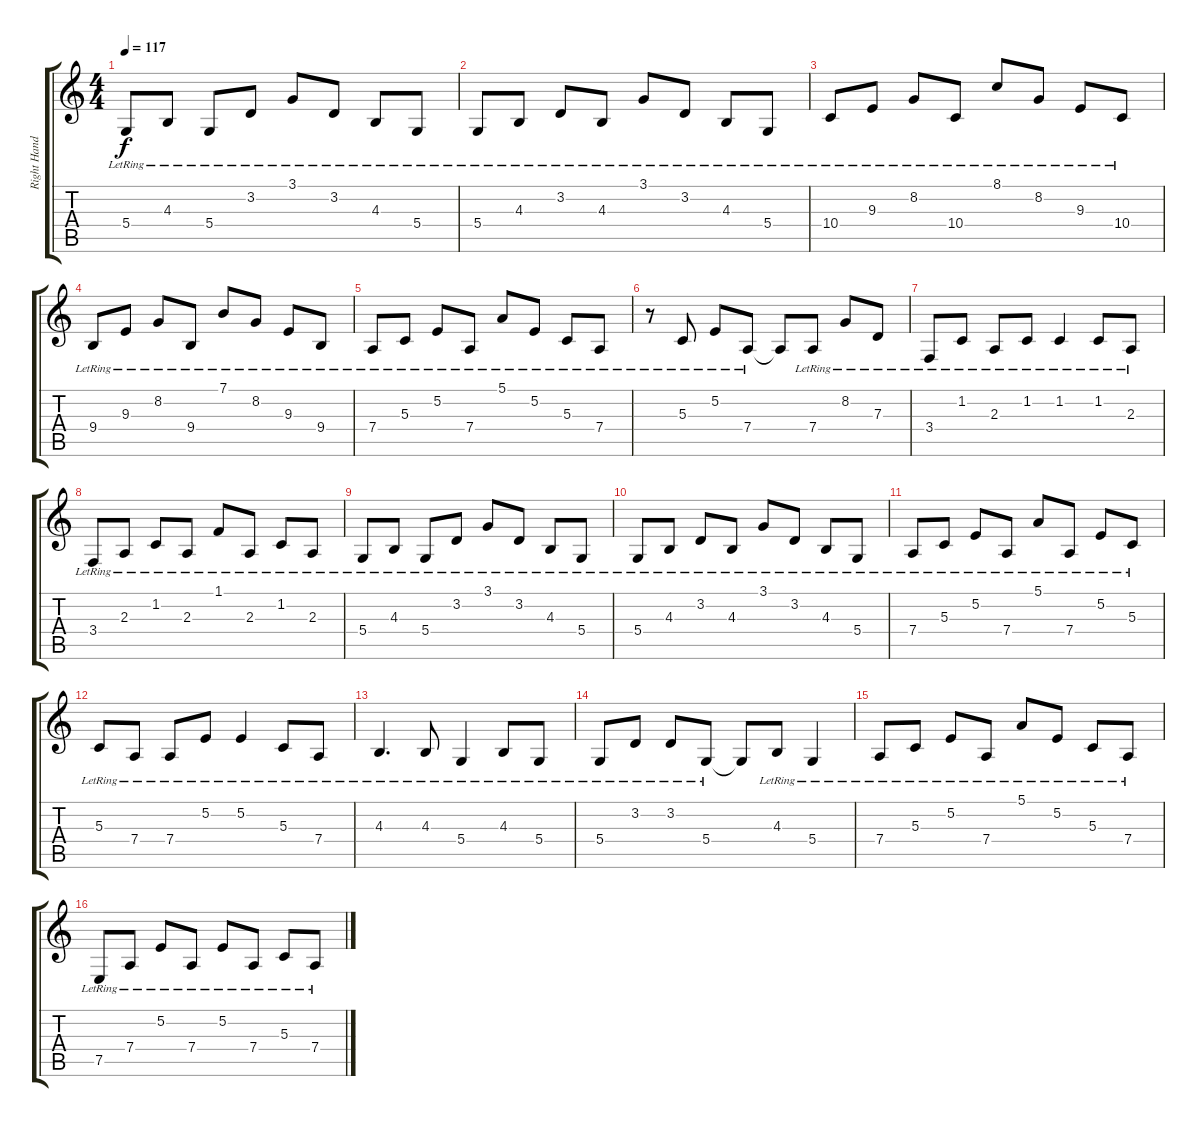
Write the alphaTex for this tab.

\track ("Right Hand" "Right Hand") {instrument brightacousticpiano}
\staff {score tabs}
\tuning (E4 B3 G3 D3 A2 E2) {hide}
\ts (4 4)
\tempo 117
\clef g2
\ks c
5.4{lr}.8{dy f} 4.3{lr}.8 5.4{lr}.8 3.2{lr}.8 3.1{lr}.8 3.2{lr}.8 4.3{lr}.8 5.4{lr}.8 |
5.4{lr}.8 4.3{lr}.8 3.2{lr}.8 4.3{lr}.8 3.1{lr}.8 3.2{lr}.8 4.3{lr}.8 5.4{lr}.8 |
10.4{lr}.8 9.3{lr}.8 8.2{lr}.8 10.4{lr}.8 8.1{lr}.8 8.2{lr}.8 9.3{lr}.8 10.4{lr}.8 |
9.4{lr}.8 9.3{lr}.8 8.2{lr}.8 9.4{lr}.8 7.1{lr}.8 8.2{lr}.8 9.3{lr}.8 9.4{lr}.8 |
7.4{lr}.8 5.3{lr}.8 5.2{lr}.8 7.4{lr}.8 5.1{lr}.8 5.2{lr}.8 5.3{lr}.8 7.4{lr}.8 |
r.8 5.3{lr}.8 5.2{lr}.8 7.4{lr}.8 7.4{t}.8 7.4{lr}.8 8.2{lr}.8 7.3{lr}.8 |
3.4{lr}.8 1.2{lr}.8 2.3{lr}.8 1.2{lr}.8 1.2{lr}.4 1.2{lr}.8 2.3{lr}.8 |
3.4{lr}.8 2.3{lr}.8 1.2{lr}.8 2.3{lr}.8 1.1{lr}.8 2.3{lr}.8 1.2{lr}.8 2.3{lr}.8 |
5.4{lr}.8 4.3{lr}.8 5.4{lr}.8 3.2{lr}.8 3.1{lr}.8 3.2{lr}.8 4.3{lr}.8 5.4{lr}.8 |
5.4{lr}.8 4.3{lr}.8 3.2{lr}.8 4.3{lr}.8 3.1{lr}.8 3.2{lr}.8 4.3{lr}.8 5.4{lr}.8 |
7.4{lr}.8 5.3{lr}.8 5.2{lr}.8 7.4{lr}.8 5.1{lr}.8 7.4{lr}.8 5.2{lr}.8 5.3{lr}.8 |
5.3{lr}.8 7.4{lr}.8 7.4{lr}.8 5.2{lr}.8 5.2{lr}.4 5.3{lr}.8 7.4{lr}.8 |
4.3{lr}.4{d} 4.3{lr}.8 5.4{lr}.4 4.3{lr}.8 5.4{lr}.8 |
5.4{lr}.8 3.2{lr}.8 3.2{lr}.8 5.4{lr}.8 5.4{t}.8 4.3{lr}.8 5.4{lr}.4 |
7.4{lr}.8 5.3{lr}.8 5.2{lr}.8 7.4{lr}.8 5.1{lr}.8 5.2{lr}.8 5.3{lr}.8 7.4{lr}.8 |
7.5{lr}.8 7.4{lr}.8 5.2{lr}.8 7.4{lr}.8 5.2{lr}.8 7.4{lr}.8 5.3{lr}.8 7.4{lr}.8
